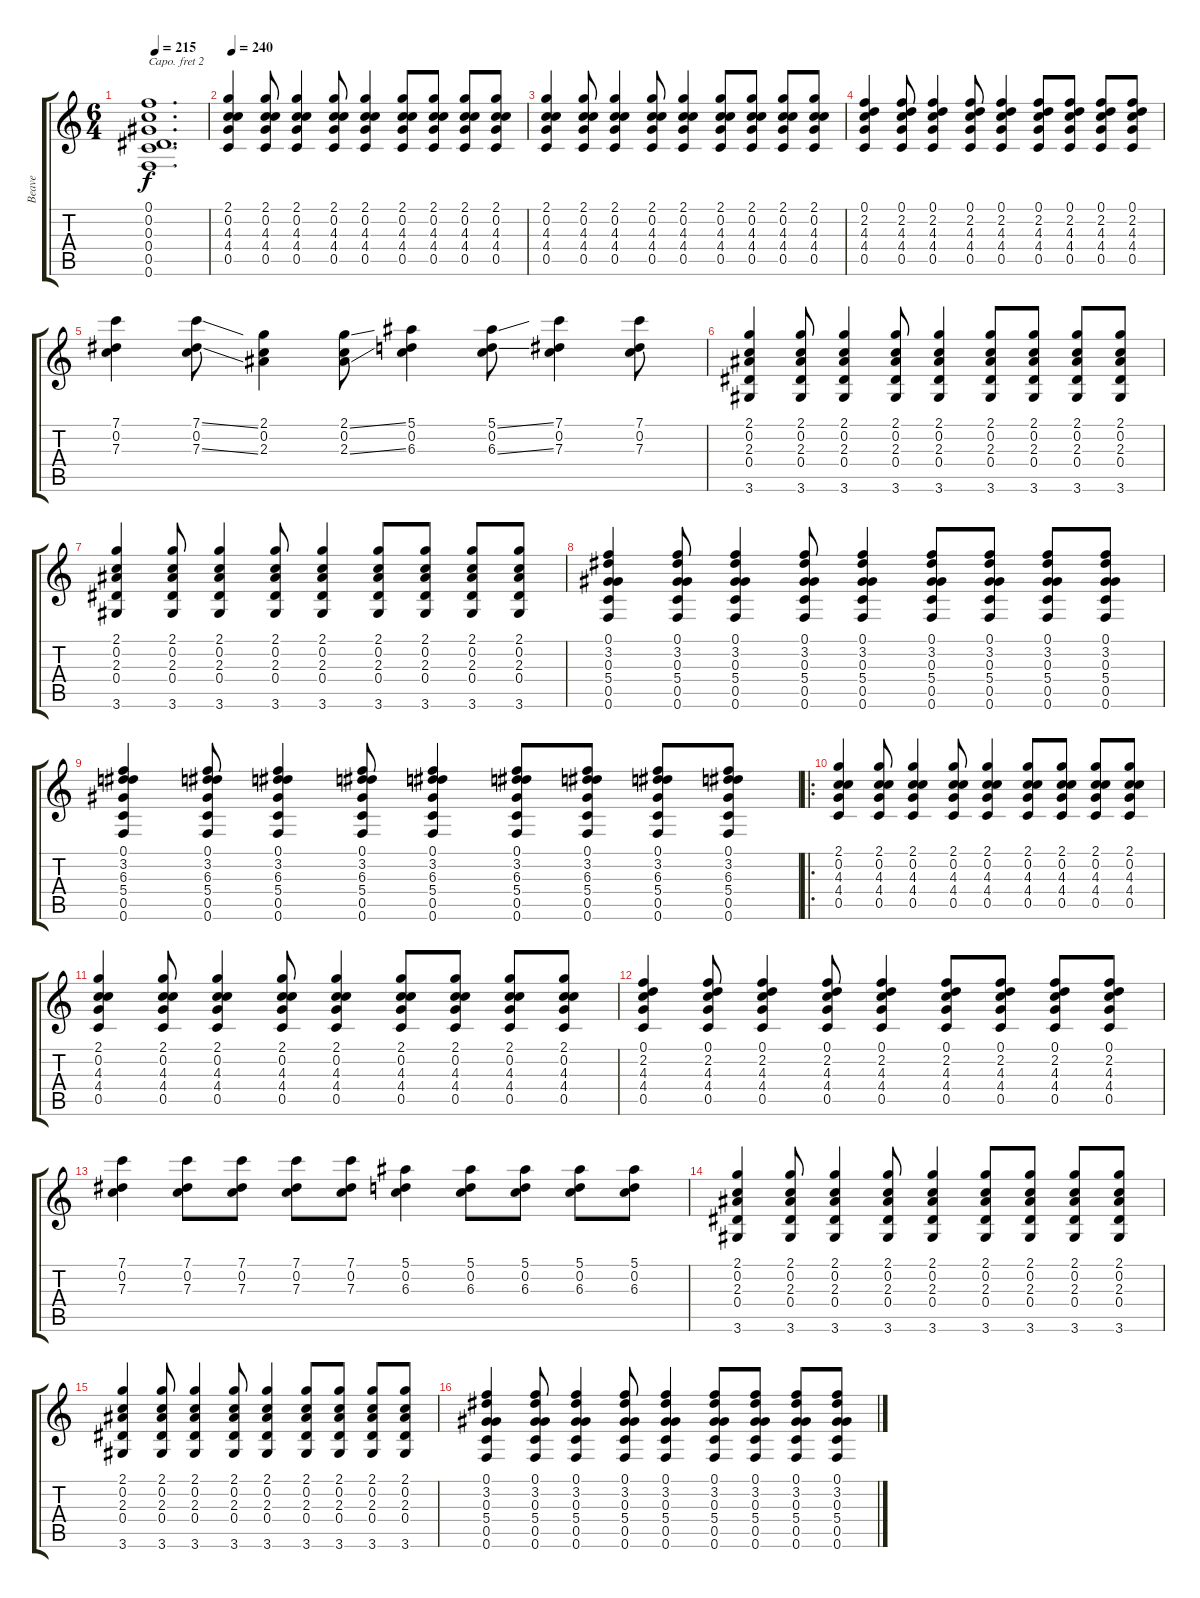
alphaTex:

\track ("Beave" "Beave") {instrument electricguitarclean}
\staff {score tabs}
\capo 2
\tuning (Eb4 Bb3 Gb3 Db3 Bb2 Eb2) {hide}
\ts (6 4)
\tempo 215
\clef g2
\ks c
(0.1{t} 0.2{t} 0.3{t} 0.4{t} 0.5{t} 0.6{t}).1{d dy f} |
\tempo 240
(2.1 0.2 4.3 4.4 0.5).4 (2.1 0.2 4.3 4.4 0.5).8 (2.1 0.2 4.3 4.4 0.5).4 (2.1 0.2 4.3 4.4 0.5).8 (2.1 0.2 4.3 4.4 0.5).4 (2.1 0.2 4.3 4.4 0.5).8 (2.1 0.2 4.3 4.4 0.5).8 (2.1 0.2 4.3 4.4 0.5).8 (2.1 0.2 4.3 4.4 0.5).8 |
(2.1 0.2 4.3 4.4 0.5).4 (2.1 0.2 4.3 4.4 0.5).8 (2.1 0.2 4.3 4.4 0.5).4 (2.1 0.2 4.3 4.4 0.5).8 (2.1 0.2 4.3 4.4 0.5).4 (2.1 0.2 4.3 4.4 0.5).8 (2.1 0.2 4.3 4.4 0.5).8 (2.1 0.2 4.3 4.4 0.5).8 (2.1 0.2 4.3 4.4 0.5).8 |
(0.1 2.2 4.3 4.4 0.5).4 (0.1 2.2 4.3 4.4 0.5).8 (0.1 2.2 4.3 4.4 0.5).4 (0.1 2.2 4.3 4.4 0.5).8 (0.1 2.2 4.3 4.4 0.5).4 (0.1 2.2 4.3 4.4 0.5).8 (0.1 2.2 4.3 4.4 0.5).8 (0.1 2.2 4.3 4.4 0.5).8 (0.1 2.2 4.3 4.4 0.5).8 |
(7.1 0.2 7.3).4 (7.1{ss} 0.2 7.3{ss}).8 (2.1 0.2 2.3).4 (2.1{ss} 0.2 2.3{ss}).8 (5.1 0.2 6.3).4 (5.1{ss} 0.2 6.3{ss}).8 (7.1 0.2 7.3).4 (7.1 0.2 7.3).8 |
(2.1 0.2 2.3 0.4 3.6).4 (2.1 0.2 2.3 0.4 3.6).8 (2.1 0.2 2.3 0.4 3.6).4 (2.1 0.2 2.3 0.4 3.6).8 (2.1 0.2 2.3 0.4 3.6).4 (2.1 0.2 2.3 0.4 3.6).8 (2.1 0.2 2.3 0.4 3.6).8 (2.1 0.2 2.3 0.4 3.6).8 (2.1 0.2 2.3 0.4 3.6).8 |
(2.1 0.2 2.3 0.4 3.6).4 (2.1 0.2 2.3 0.4 3.6).8 (2.1 0.2 2.3 0.4 3.6).4 (2.1 0.2 2.3 0.4 3.6).8 (2.1 0.2 2.3 0.4 3.6).4 (2.1 0.2 2.3 0.4 3.6).8 (2.1 0.2 2.3 0.4 3.6).8 (2.1 0.2 2.3 0.4 3.6).8 (2.1 0.2 2.3 0.4 3.6).8 |
(0.1 3.2 0.3 5.4 0.5 0.6).4 (0.1 3.2 0.3 5.4 0.5 0.6).8 (0.1 3.2 0.3 5.4 0.5 0.6).4 (0.1 3.2 0.3 5.4 0.5 0.6).8 (0.1 3.2 0.3 5.4 0.5 0.6).4 (0.1 3.2 0.3 5.4 0.5 0.6).8 (0.1 3.2 0.3 5.4 0.5 0.6).8 (0.1 3.2 0.3 5.4 0.5 0.6).8 (0.1 3.2 0.3 5.4 0.5 0.6).8 |
(0.1 3.2 6.3 5.4 0.5 0.6).4 (0.1 3.2 6.3 5.4 0.5 0.6).8 (0.1 3.2 6.3 5.4 0.5 0.6).4 (0.1 3.2 6.3 5.4 0.5 0.6).8 (0.1 3.2 6.3 5.4 0.5 0.6).4 (0.1 3.2 6.3 5.4 0.5 0.6).8 (0.1 3.2 6.3 5.4 0.5 0.6).8 (0.1 3.2 6.3 5.4 0.5 0.6).8 (0.1 3.2 6.3 5.4 0.5 0.6).8 |
\ro
(2.1 0.2 4.3 4.4 0.5).4 (2.1 0.2 4.3 4.4 0.5).8 (2.1 0.2 4.3 4.4 0.5).4 (2.1 0.2 4.3 4.4 0.5).8 (2.1 0.2 4.3 4.4 0.5).4 (2.1 0.2 4.3 4.4 0.5).8 (2.1 0.2 4.3 4.4 0.5).8 (2.1 0.2 4.3 4.4 0.5).8 (2.1 0.2 4.3 4.4 0.5).8 |
(2.1 0.2 4.3 4.4 0.5).4 (2.1 0.2 4.3 4.4 0.5).8 (2.1 0.2 4.3 4.4 0.5).4 (2.1 0.2 4.3 4.4 0.5).8 (2.1 0.2 4.3 4.4 0.5).4 (2.1 0.2 4.3 4.4 0.5).8 (2.1 0.2 4.3 4.4 0.5).8 (2.1 0.2 4.3 4.4 0.5).8 (2.1 0.2 4.3 4.4 0.5).8 |
(0.1 2.2 4.3 4.4 0.5).4 (0.1 2.2 4.3 4.4 0.5).8 (0.1 2.2 4.3 4.4 0.5).4 (0.1 2.2 4.3 4.4 0.5).8 (0.1 2.2 4.3 4.4 0.5).4 (0.1 2.2 4.3 4.4 0.5).8 (0.1 2.2 4.3 4.4 0.5).8 (0.1 2.2 4.3 4.4 0.5).8 (0.1 2.2 4.3 4.4 0.5).8 |
(7.1 0.2 7.3).4 (7.1 0.2 7.3).8 (7.1 0.2 7.3).8 (7.1 0.2 7.3).8 (7.1 0.2 7.3).8 (5.1 0.2 6.3).4 (5.1 0.2 6.3).8 (5.1 0.2 6.3).8 (5.1 0.2 6.3).8 (5.1 0.2 6.3).8 |
(2.1 0.2 2.3 0.4 3.6).4 (2.1 0.2 2.3 0.4 3.6).8 (2.1 0.2 2.3 0.4 3.6).4 (2.1 0.2 2.3 0.4 3.6).8 (2.1 0.2 2.3 0.4 3.6).4 (2.1 0.2 2.3 0.4 3.6).8 (2.1 0.2 2.3 0.4 3.6).8 (2.1 0.2 2.3 0.4 3.6).8 (2.1 0.2 2.3 0.4 3.6).8 |
(2.1 0.2 2.3 0.4 3.6).4 (2.1 0.2 2.3 0.4 3.6).8 (2.1 0.2 2.3 0.4 3.6).4 (2.1 0.2 2.3 0.4 3.6).8 (2.1 0.2 2.3 0.4 3.6).4 (2.1 0.2 2.3 0.4 3.6).8 (2.1 0.2 2.3 0.4 3.6).8 (2.1 0.2 2.3 0.4 3.6).8 (2.1 0.2 2.3 0.4 3.6).8 |
(0.1 3.2 0.3 5.4 0.5 0.6).4 (0.1 3.2 0.3 5.4 0.5 0.6).8 (0.1 3.2 0.3 5.4 0.5 0.6).4 (0.1 3.2 0.3 5.4 0.5 0.6).8 (0.1 3.2 0.3 5.4 0.5 0.6).4 (0.1 3.2 0.3 5.4 0.5 0.6).8 (0.1 3.2 0.3 5.4 0.5 0.6).8 (0.1 3.2 0.3 5.4 0.5 0.6).8 (0.1 3.2 0.3 5.4 0.5 0.6).8
